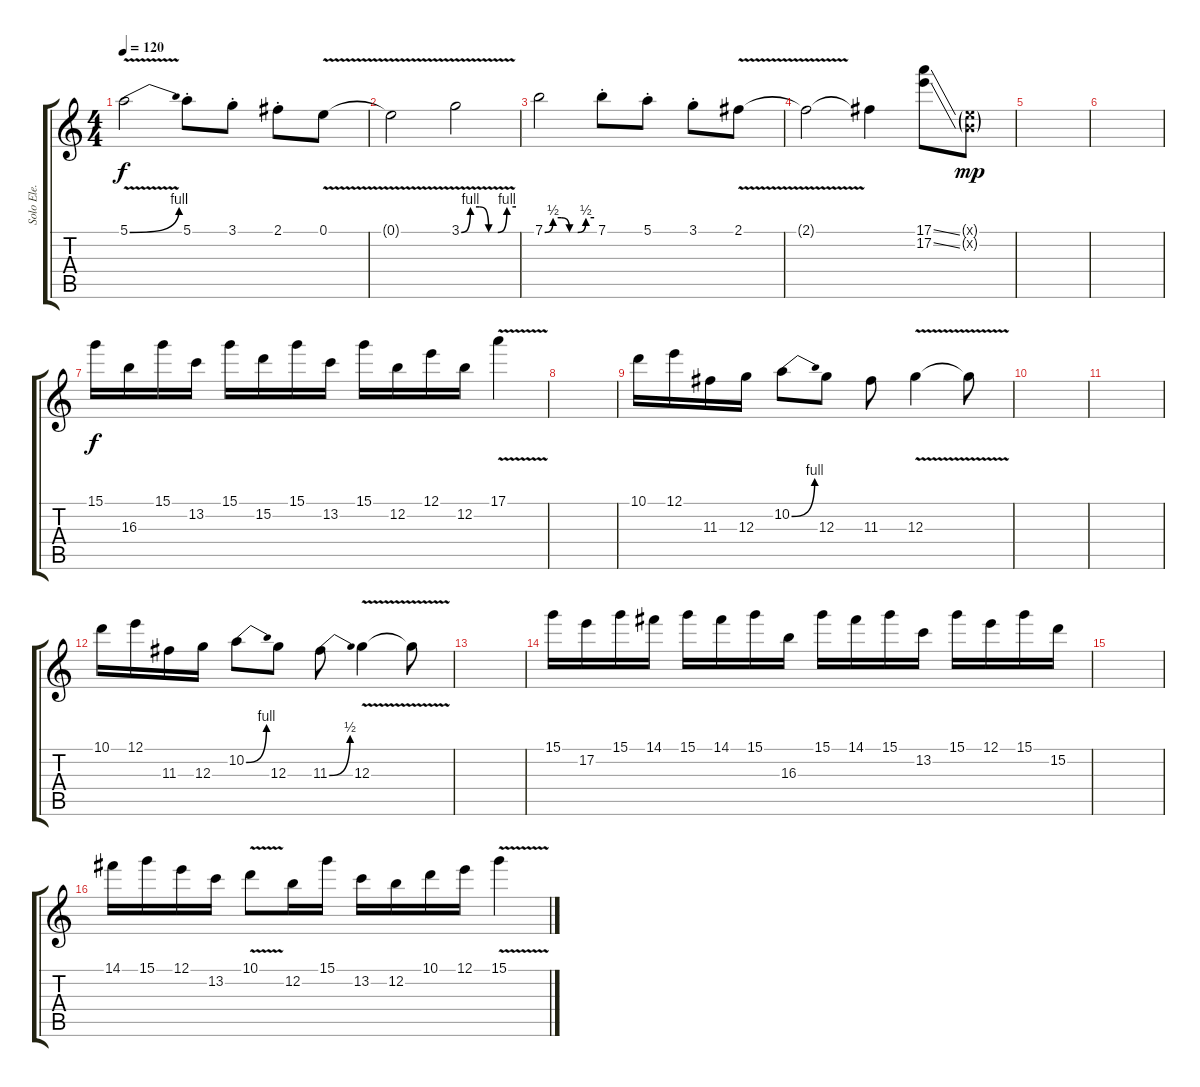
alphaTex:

\track ("Solo Ele. Guitar" "Solo Ele. ") {instrument overdrivenguitar}
\staff {score tabs}
\tuning (E4 B3 G3 D3 A2 E2) {hide}
\ts (4 4)
\tempo 120
\clef g2
\ks c
5.1{be (bend 0 0 60 4) v}.2{dy f} 5.1{st}.8 3.1{st}.8 2.1{st}.8 0.1{v}.8 |
0.1{t}.2 3.1{be (custom 0 0 10 4 20 4 30 0 40 0 50 4 60 4) v}.2 |
7.1{be (custom 0 0 10 2 20 2 30 0 40 0 50 2 60 2)}.2 7.1{st}.8 5.1{st}.8 3.1{st}.8 2.1{v}.8 |
2.1{t}.2 2.1{t}.4 (17.1{ss} 17.2{ss}).8 (0.1{g x} 0.2{g x}).8{dy mp} |
|
|
15.1.16{dy f} 16.3.16 15.1.16 13.2.16 15.1.16 15.2.16 15.1.16 13.2.16 15.1.16 12.2.16 12.1.16 12.2.16 17.1{v}.4 |
|
10.1.16 12.1.16 11.3.16 12.3.16 10.2{be (bend 0 0 60 4)}.8 12.3.8 11.3.8 12.3{v}.4 12.3{t}.8 |
|
|
10.1.16 12.1.16 11.3.16 12.3.16 10.2{be (bend 0 0 60 4)}.8 12.3.8 11.3{be (bend 0 0 60 2)}.8 12.3{v}.4 12.3{t}.8 |
|
15.1.16 17.2.16 15.1.16 14.1.16 15.1.16 14.1.16 15.1.16 16.3.16 15.1.16 14.1.16 15.1.16 13.2.16 15.1.16 12.1.16 15.1.16 15.2.16 |
|
14.1.16 15.1.16 12.1.16 13.2.16 10.1{v}.8 12.2.16 15.1.16 13.2.16 12.2.16 10.1.16 12.1.16 15.1{v}.4
